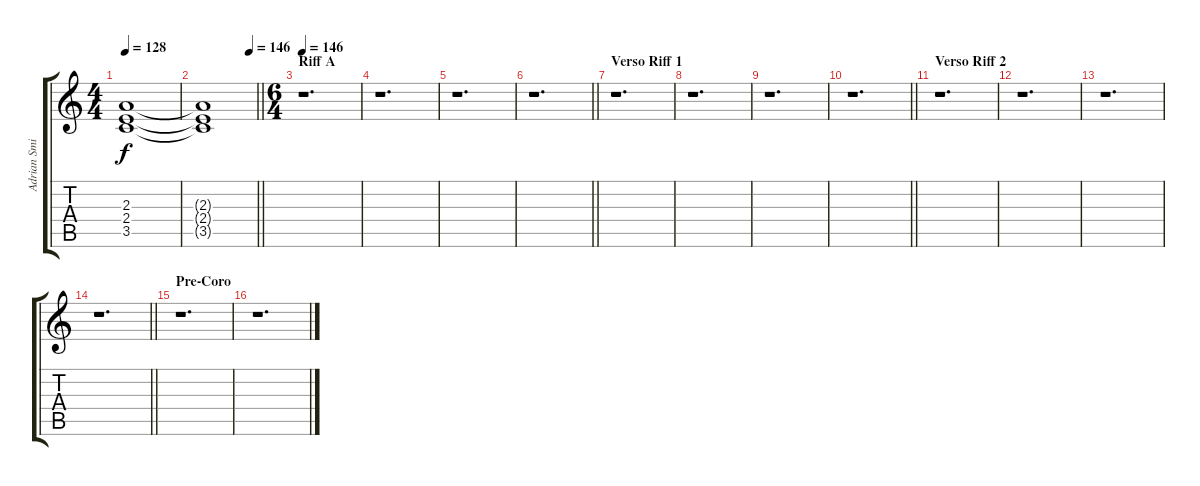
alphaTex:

\track ("Adrian Smith" "Adrian Smi") {instrument acousticguitarnylon}
\staff {score tabs}
\tuning (E4 B3 G3 D3 A2 E2) {hide}
\ts (4 4)
\tempo 128
\clef g2
\ks c
(2.3{t} 2.4{t} 3.5{t}).1{dy f} |
\tempo (146 0.875)
\barLineRight lightlight
(2.3{t} 2.4{t} 3.5{t}).1 |
\ts (6 4)
\section ("" "Riff A")
\tempo 146
r.1{d} |
r.1{d} |
r.1{d} |
\barLineRight lightlight
r.1{d} |
\section ("" "Verso Riff 1")
r.1{d} |
r.1{d} |
r.1{d} |
\barLineRight lightlight
r.1{d} |
\section ("" "Verso Riff 2")
r.1{d} |
r.1{d} |
r.1{d} |
\barLineRight lightlight
r.1{d} |
\section ("" "Pre-Coro")
r.1{d} |
r.1{d}
